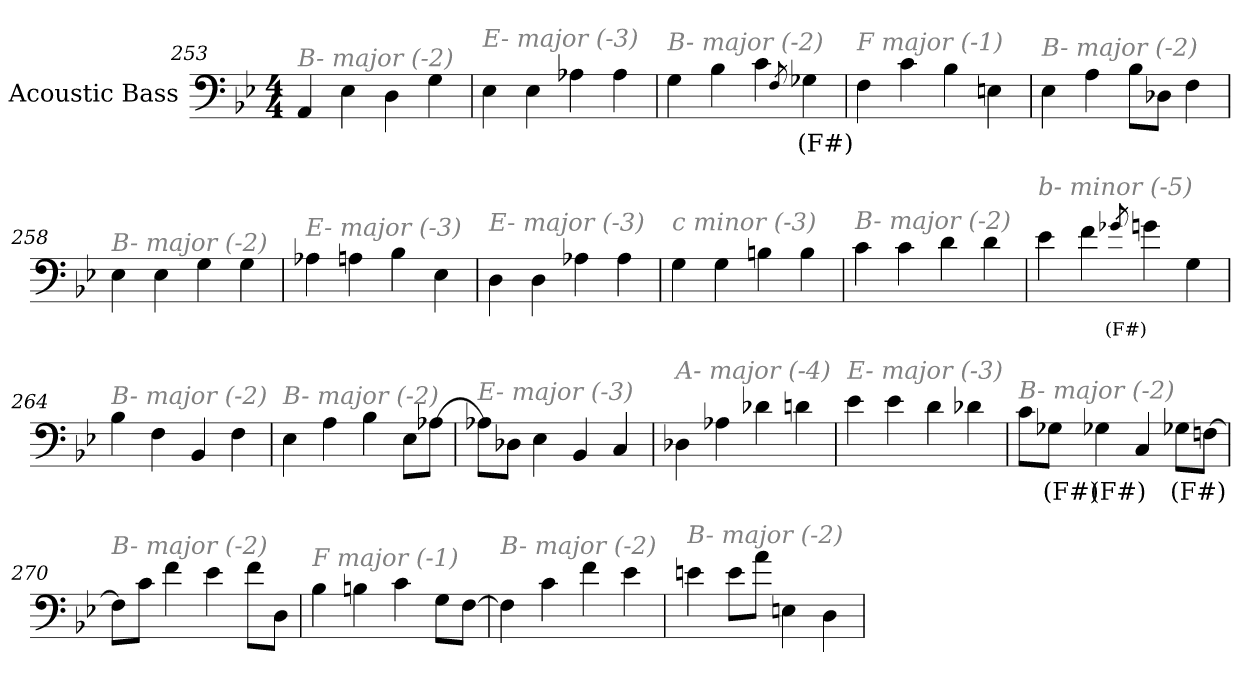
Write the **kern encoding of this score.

**kern	**text
*part1	*part1
*staff1	*staff1
*I"Acoustic Bass	*
*clefF4	*
*ITrd7c12	*
*k[b-e-]	*
*B-:	*
*M4/4	*
=253	=253
!LO:TX:i:color=#808080:t=B- major (-2)	!
4AAA	.
4EE-	.
4DD	.
4GG	.
=254	=254
!LO:TX:i:color=#808080:t=E- major (-3)	!
4EE-	.
4EE-	.
4AA-X	.
4AA-	.
=255	=255
!LO:TX:i:color=#808080:t=B- major (-2)	!
4GG	.
4BB-	.
4C	.
8qFF	.
4GG-Xi	(F#)
=256	=256
!LO:TX:i:color=#808080:t=F major (-1)	!
4FF	.
4C	.
4BB-	.
4EEn	.
=257	=257
!LO:TX:i:color=#808080:t=B- major (-2)	!
4EE-	.
4AA	.
8BB-L	.
8DD-XJ	.
4FF	.
=258	=258
!LO:TX:i:color=#808080:t=B- major (-2)	!
4EE-	.
4EE-	.
4GG	.
4GG	.
=259	=259
!LO:TX:i:color=#808080:t=E- major (-3)	!
4AA-X	.
4AAn	.
4BB-	.
4EE-	.
=260	=260
!LO:TX:i:color=#808080:t=E- major (-3)	!
4DD	.
4DD	.
4AA-X	.
4AA-	.
=261	=261
!LO:TX:i:color=#808080:t=c minor (-3)	!
4GG	.
4GG	.
4BBn	.
4BB	.
=262	=262
!LO:TX:i:color=#808080:t=B- major (-2)	!
4C	.
4C	.
4D	.
4D	.
=263	=263
!LO:TX:i:color=#808080:t=b- minor (-5)	!
4E-	.
4F	.
8qG-Xi	(F#)
4G	.
4GG	.
=264	=264
!LO:TX:i:color=#808080:t=B- major (-2)	!
4BB-	.
4FF	.
4BBB-	.
4FF	.
=265	=265
!LO:TX:i:color=#808080:t=B- major (-2)	!
4EE-	.
4AA	.
4BB-	.
8EE-L	.
[8AA-XJ	.
=266	=266
!LO:TX:i:color=#808080:t=E- major (-3)	!
8AA-XL]	.
8DD-XJ	.
4EE-	.
4BBB-	.
4CC	.
=267	=267
!LO:TX:i:color=#808080:t=A- major (-4)	!
4DD-X	.
4AA-X	.
4D-X	.
4Dn	.
=268	=268
!LO:TX:i:color=#808080:t=E- major (-3)	!
4E-	.
4E-	.
4D	.
4D-X	.
=269	=269
!LO:TX:i:color=#808080:t=B- major (-2)	!
8CL	.
8GG-XiJ	(F#)
4GG-Xi	(F#)
4CC	.
8GG-XiL	(F#)
[8FFnJ	.
=270	=270
!LO:TX:i:color=#808080:t=B- major (-2)	!
8FFL]	.
8CJ	.
4F	.
4E-	.
8FL	.
8DDJ	.
=271	=271
!LO:TX:i:color=#808080:t=F major (-1)	!
4BB-	.
4BBn	.
4C	.
8GGL	.
[8FFJ	.
=272	=272
!LO:TX:i:color=#808080:t=B- major (-2)	!
4FF]	.
4C	.
4F	.
4E-	.
=273	=273
!LO:TX:i:color=#808080:t=B- major (-2)	!
4En	.
8EL	.
8AJ	.
4EEn	.
4DD	.
=	=
*-	*-
